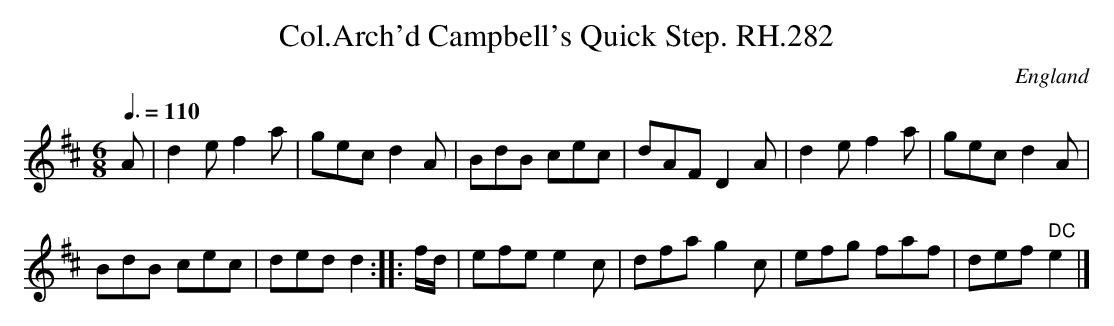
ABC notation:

X:1
T:Col.Arch'd Campbell's Quick Step. RH.282
O:England
M:6/8
L:1/8
Q:3/8=110
K:D major
A|d2e f2a|gec d2A|BdB cec|dAF D2A|d2e f2a|gec d2A|!
BdB cec|ded d2::f/d/|efe e2c|dfa g2c|efg faf|def " DC"e2|]
